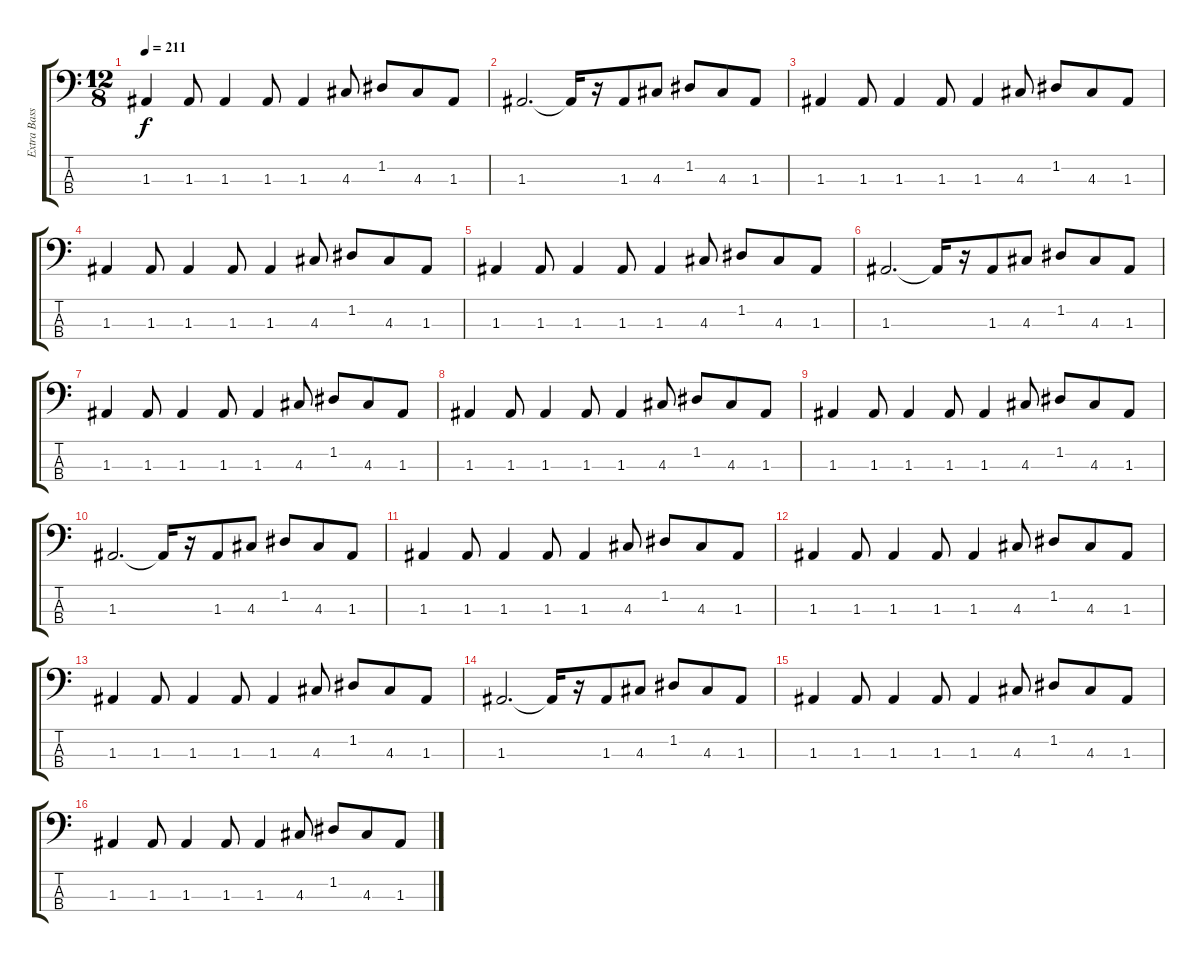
\track ("Extra Bass" "Extra Bass") {instrument fretlessbass}
\staff {score tabs}
\tuning (G2 D2 A1 E1) {hide}
\ts (12 8)
\tempo 211
\clef f4
\ks c
1.3.4{dy f} 1.3.8 1.3.4 1.3.8 1.3.4 4.3.8 1.2.8 4.3.8 1.3.8 |
1.3.2{d} 1.3{t}.16 r.16 1.3.8 4.3.8 1.2.8 4.3.8 1.3.8 |
1.3.4 1.3.8 1.3.4 1.3.8 1.3.4 4.3.8 1.2.8 4.3.8 1.3.8 |
1.3.4 1.3.8 1.3.4 1.3.8 1.3.4 4.3.8 1.2.8 4.3.8 1.3.8 |
1.3.4 1.3.8 1.3.4 1.3.8 1.3.4 4.3.8 1.2.8 4.3.8 1.3.8 |
1.3.2{d} 1.3{t}.16 r.16 1.3.8 4.3.8 1.2.8 4.3.8 1.3.8 |
1.3.4 1.3.8 1.3.4 1.3.8 1.3.4 4.3.8 1.2.8 4.3.8 1.3.8 |
1.3.4 1.3.8 1.3.4 1.3.8 1.3.4 4.3.8 1.2.8 4.3.8 1.3.8 |
1.3.4 1.3.8 1.3.4 1.3.8 1.3.4 4.3.8 1.2.8 4.3.8 1.3.8 |
1.3.2{d} 1.3{t}.16 r.16 1.3.8 4.3.8 1.2.8 4.3.8 1.3.8 |
1.3.4 1.3.8 1.3.4 1.3.8 1.3.4 4.3.8 1.2.8 4.3.8 1.3.8 |
1.3.4 1.3.8 1.3.4 1.3.8 1.3.4 4.3.8 1.2.8 4.3.8 1.3.8 |
1.3.4 1.3.8 1.3.4 1.3.8 1.3.4 4.3.8 1.2.8 4.3.8 1.3.8 |
1.3.2{d} 1.3{t}.16 r.16 1.3.8 4.3.8 1.2.8 4.3.8 1.3.8 |
1.3.4 1.3.8 1.3.4 1.3.8 1.3.4 4.3.8 1.2.8 4.3.8 1.3.8 |
1.3.4 1.3.8 1.3.4 1.3.8 1.3.4 4.3.8 1.2.8 4.3.8 1.3.8
